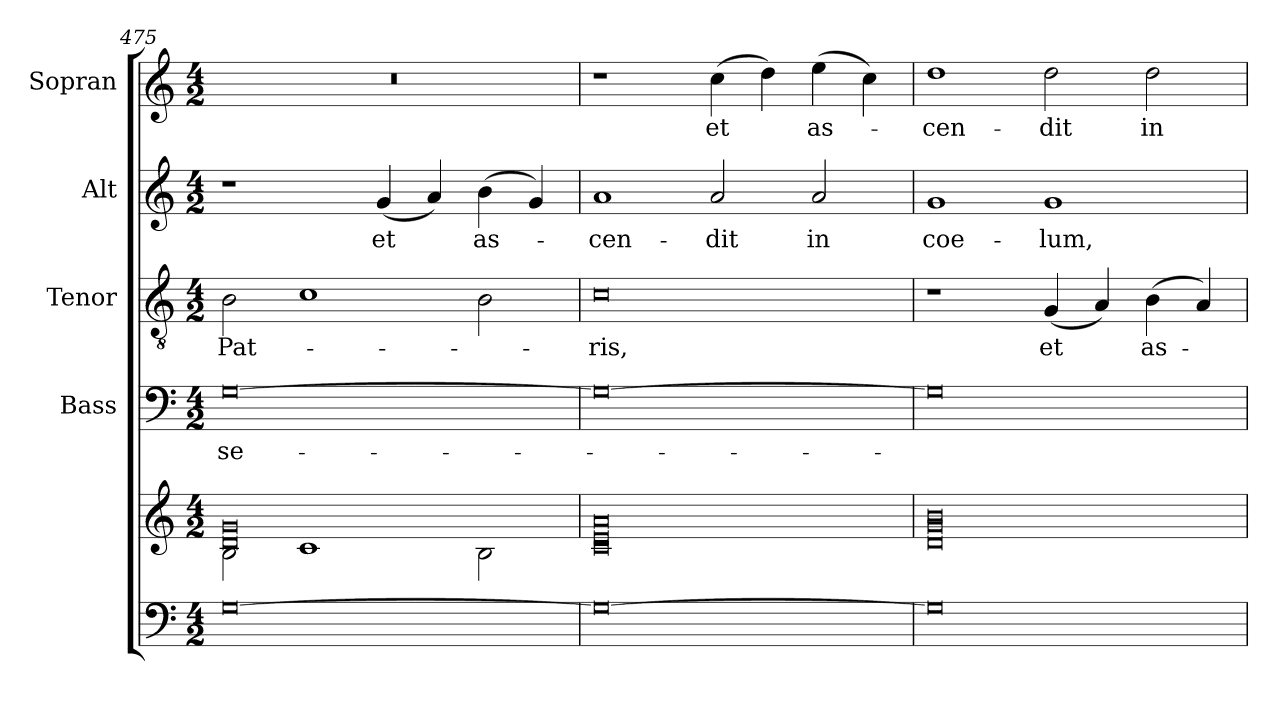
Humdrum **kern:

**kern	**kern	**kern	**text	**kern	**text	**kern	**text	**kern	**text
*part5	*part5	*part4	*part4	*part3	*part3	*part2	*part2	*part1	*part1
*staff6	*staff5	*staff4	*staff4	*staff3	*staff3	*staff2	*staff2	*staff1	*staff1
*	*	*I"Bass	*	*I"Tenor	*	*I"Alt	*	*I"Sopran	*
*	*	*I'B.	*	*I'T.	*	*I'A.	*	*I'S.	*
*clefF4	*clefG2	*clefF4	*	*clefGv2	*	*clefG2	*	*clefG2	*
*k[]	*k[]	*k[]	*	*k[]	*	*k[]	*	*k[]	*
*C:	*C:	*C:	*	*C:	*	*C:	*	*C:	*
*M4/2	*M4/2	*M4/2	*	*M4/2	*	*M4/2	*	*M4/2	*
=475	=475	=475	=475	=475	=475	=475	=475	=475	=475
*	*^	*	*	*	*	*	*	*	*
!	!	!	!	!LO:LY:b	!	!LO:LY:b	!	!	!	!
[0G	0d 0g	2B\	[0G	se-	2B\	Pat-	1r	.	0r	.
.	.	1c	.	.	1c	.	.	.	.	.
!	!	!	!	!	!	!	!	!LO:LY:b	!	!
.	.	.	.	.	.	.	(<4g/	et	.	.
.	.	.	.	.	.	.	4a/)	.	.	.
!	!	!	!	!	!	!	!	!LO:LY:b	!	!
.	.	2B\	.	.	2B\	.	(>4b\	as-	.	.
.	.	.	.	.	.	.	4g/)	.	.	.
*	*v	*v	*	*	*	*	*	*	*	*
=476	=476	=476	=476	=476	=476	=476	=476	=476	=476
!	!	!	!	!	!LO:LY:b	!	!LO:LY:b	!	!
0G_	0c 0e 0a	0G_	.	0c	-ris,	1a	-cen-	1r	.
!	!	!	!	!	!	!	!LO:LY:b	!	!LO:LY:b
.	.	.	.	.	.	2a/	-dit	(>4cc\	et
.	.	.	.	.	.	.	.	4dd\)	.
!	!	!	!	!	!	!	!LO:LY:b	!	!LO:LY:b
.	.	.	.	.	.	2a/	in	(>4ee\	as-
.	.	.	.	.	.	.	.	4cc\)	.
=477	=477	=477	=477	=477	=477	=477	=477	=477	=477
!	!	!	!	!	!	!	!LO:LY:b	!	!LO:LY:b
0G]	0d 0g 0b	0G]	.	1r	.	1g	coe-	1dd	-cen-
!	!	!	!	!	!LO:LY:b	!	!LO:LY:b	!	!LO:LY:b
.	.	.	.	(<4G/	et	1g	-lum,	2dd\	-dit
.	.	.	.	4A/)	.	.	.	.	.
!	!	!	!	!	!LO:LY:b	!	!	!	!LO:LY:b
.	.	.	.	(>4B\	as-	.	.	2dd\	in
.	.	.	.	4A/)	.	.	.	.	.
=	=	=	=	=	=	=	=	=	=
*-	*-	*-	*-	*-	*-	*-	*-	*-	*-
